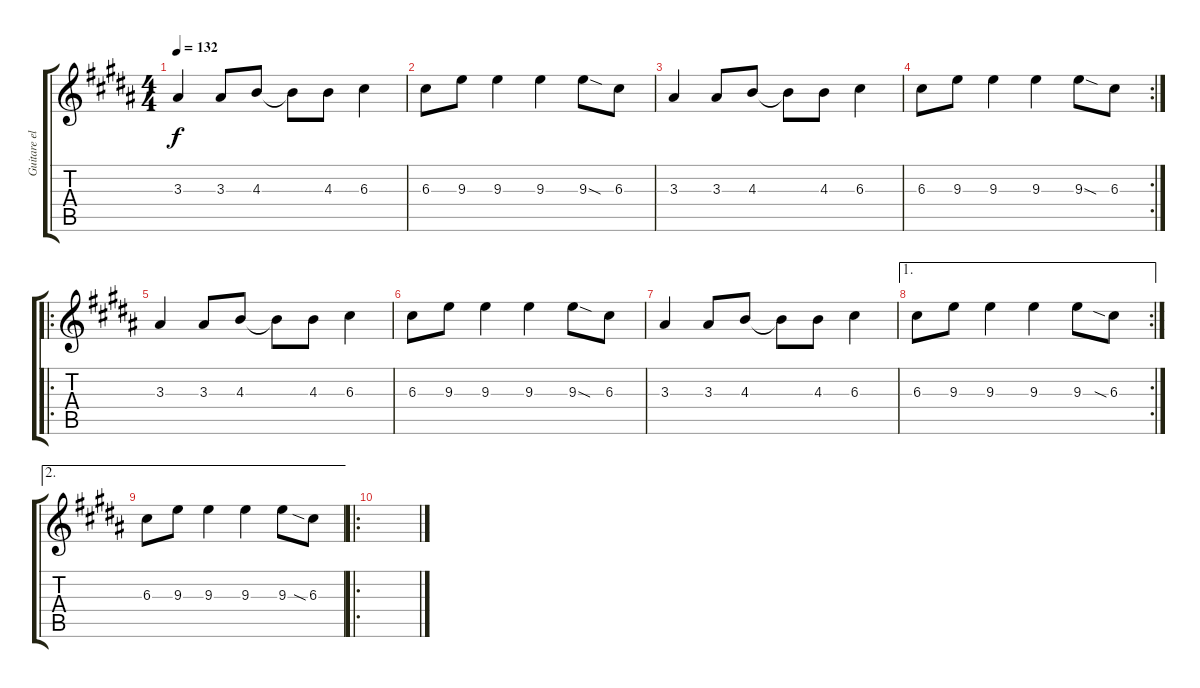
\track ("Guitare elec. (Jon Buckland)" "Guitare el") {instrument overdrivenguitar}
\staff {score tabs}
\tuning (Db4 Db4 G3 D3 A2 E2) {hide}
\ts (4 4)
\tempo 132
\clef g2
\ks b
3.3.4{dy f instrument overdrivenguitar} 3.3.8 4.3.8 4.3{t}.8 4.3.8 6.3.4 |
6.3.8 9.3.8 9.3.4 9.3.4 9.3{sod}.8 6.3.8 |
3.3.4 3.3.8 4.3.8 4.3{t}.8 4.3.8 6.3.4 |
\rc 2
6.3.8 9.3.8 9.3.4 9.3.4 9.3{sod}.8 6.3.8 |
\ro
3.3.4 3.3.8 4.3.8 4.3{t}.8 4.3.8 6.3.4 |
6.3.8 9.3.8 9.3.4 9.3.4 9.3{sod}.8 6.3.8 |
3.3.4 3.3.8 4.3.8 4.3{t}.8 4.3.8 6.3.4 |
\ae 1
\rc 2
6.3.8 9.3.8 9.3.4 9.3.4 9.3.8 6.3{sia}.8 |
\ae 2
6.3.8 9.3.8 9.3.4 9.3.4 9.3.8 6.3{sia}.8 |
\ro
